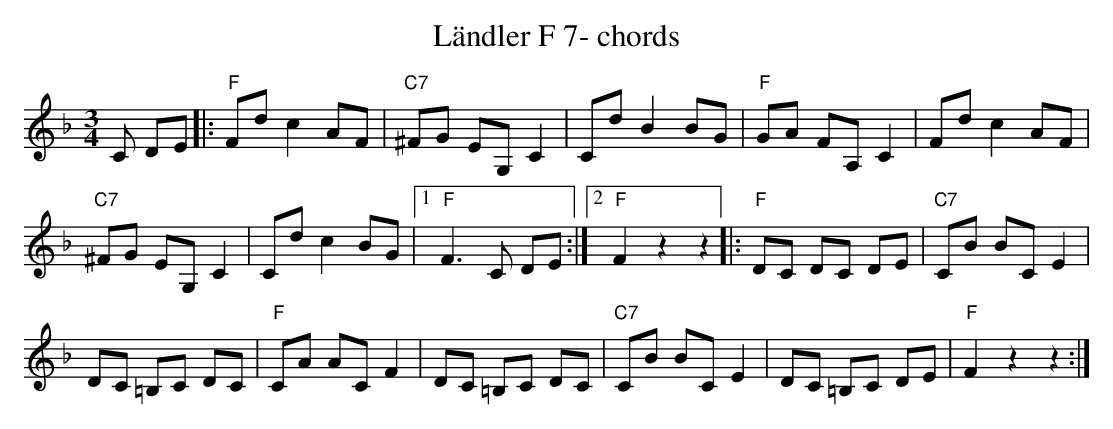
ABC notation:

X:1
T:L\"andler F 7- chords
M:3/4
L:1/8
K:Fmaj%%MIDI gchordon
C DE |: "F"Fdc2AF | "C7"^FG EG,C2 | CdB2BG | "F"GA FA,C2 | Fdc2AF |
"C7"^FG EG,C2 | Cdc2BG |1 "F"F3C DE :|2 "F"F2z2z2 |: "F"DC DC DE | "C7"CB BCE2 |
DC =B,C DC | "F"CA ACF2 | DC =B,C DC | "C7"CB BCE2 | DC =B,C DE | "F"F2z2z2 :|
